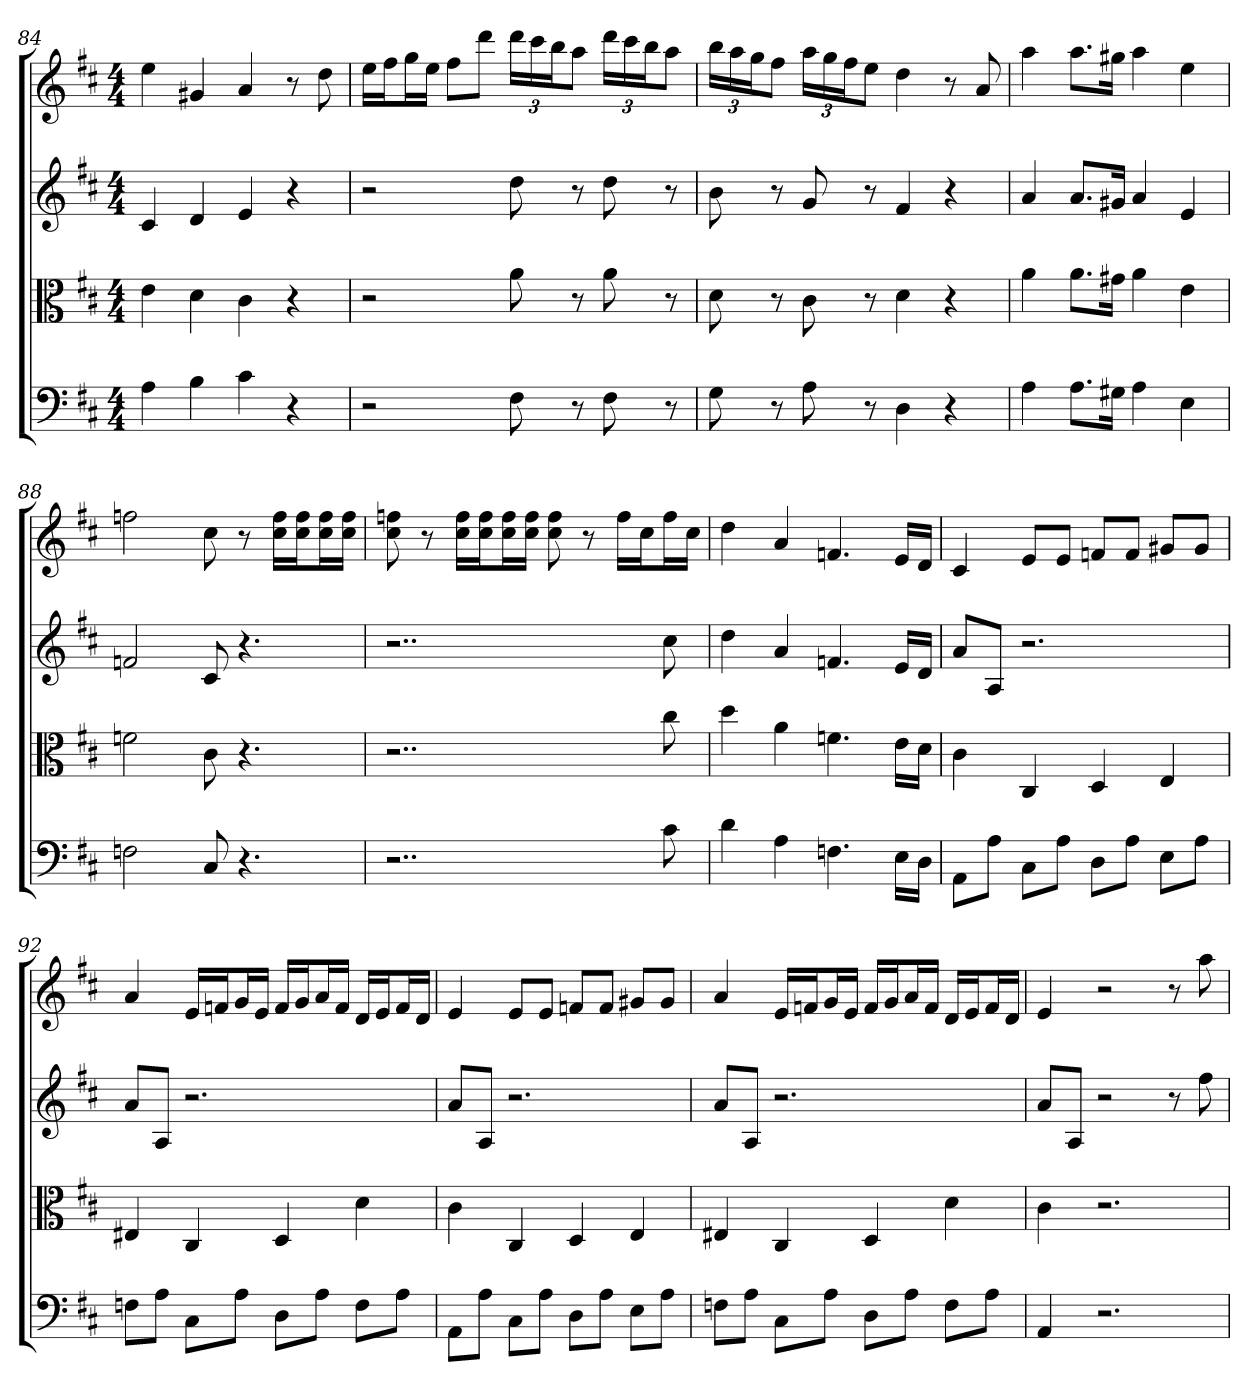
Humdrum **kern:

**kern	**kern	**kern	**kern
*part4	*part3	*part2	*part1
*staff4	*staff3	*staff2	*staff1
*clefF4	*clefC3	*	*
*k[f#c#]	*k[f#c#]	*k[f#c#]	*k[f#c#]
*D:	*D:	*D:	*D:
*M4/4	*M4/4	*M4/4	*M4/4
=84	=84	=84	=84
4A	4e	4c#	4ee
4B	4d	4d	4g#X
4c#	4c#	4e	4a
4r	4r	4r	8r
.	.	.	8dd
=85	=85	=85	=85
2r	2r	2r	16eeLL
.	.	.	16ff#J
.	.	.	16ggL
.	.	.	16eeJJ
.	.	.	8ff#L
.	.	.	8dddJ
8F#	8a	8dd	24dddLL
.	.	.	24ccc#
.	.	.	24bbJ
8r	8r	8r	8aaJ
8F#	8a	8dd	24dddLL
.	.	.	24ccc#
.	.	.	24bbJ
8r	8r	8r	8aaJ
=86	=86	=86	=86
8G	8d	8b	24bbLL
.	.	.	24aa
.	.	.	24ggJ
8r	8r	8r	8ff#J
8A	8c#	8g	24aaLL
.	.	.	24gg
.	.	.	24ff#J
8r	8r	8r	8eeJ
4D	4d	4f#	4dd
4r	4r	4r	8r
.	.	.	8a
=87	=87	=87	=87
4A	4a	4a	4aa
8.A\L	8.a\L	8.aL	8.aaL
16G#X\Jk	16g#X\Jk	16g#XJk	16gg#XJk
4A	4a	4a	4aa
4E	4e	4e	4ee
=88	=88	=88	=88
2Fn	2fn	2fn	2ffn
8C#	8c#	8c#	8cc#
4.r	4.r	4.r	8r
.	.	.	16cc# 16ffLL
.	.	.	16cc# 16ffJ
.	.	.	16cc# 16ffL
.	.	.	16cc# 16ffJJ
=89	=89	=89	=89
2..r	2..r	2..r	8cc# 8ffn
.	.	.	8r
.	.	.	16cc# 16ffLL
.	.	.	16cc# 16ffJ
.	.	.	16cc# 16ffL
.	.	.	16cc# 16ffJJ
.	.	.	8cc# 8ff
.	.	.	8r
.	.	.	16ffLL
.	.	.	16cc#J
8c#	8cc#	8cc#	16ffL
.	.	.	16cc#JJ
=90	=90	=90	=90
4d	4dd	4dd	4dd
4A	4a	4a	4a
4.Fn	4.fn	4.fn	4.fn
16E\LL	16e\LL	16eLL	16eLL
16D\JJ	16d\JJ	16dJJ	16dJJ
=91	=91	=91	=91
8AA\L	4c#	8aL	4c#
8A\J	.	8AJ	.
8C#\L	4C#	2.r	8eL
8A\J	.	.	8eJ
8D\L	4D	.	8fnL
8A\J	.	.	8fJ
8E\L	4E	.	8g#XL
8A\J	.	.	8g#J
=92	=92	=92	=92
8Fn\L	4E#X	8aL	4a
8A\J	.	8AJ	.
8C#\L	4C#	2.r	16eLL
.	.	.	16fnJ
8A\J	.	.	16gL
.	.	.	16eJJ
8D\L	4D	.	16fLL
.	.	.	16gJ
8A\J	.	.	16aL
.	.	.	16fJJ
8F\L	4d	.	16dLL
.	.	.	16eJ
8A\J	.	.	16fL
.	.	.	16dJJ
=93	=93	=93	=93
8AA\L	4c#	8aL	4e
8A\J	.	8AJ	.
8C#\L	4C#	2.r	8eL
8A\J	.	.	8eJ
8D\L	4D	.	8fnL
8A\J	.	.	8fJ
8E\L	4E	.	8g#XL
8A\J	.	.	8g#J
=94	=94	=94	=94
8Fn\L	4E#X	8aL	4a
8A\J	.	8AJ	.
8C#\L	4C#	2.r	16eLL
.	.	.	16fnJ
8A\J	.	.	16gL
.	.	.	16eJJ
8D\L	4D	.	16fLL
.	.	.	16gJ
8A\J	.	.	16aL
.	.	.	16fJJ
8F\L	4d	.	16dLL
.	.	.	16eJ
8A\J	.	.	16fL
.	.	.	16dJJ
=95	=95	=95	=95
4AA	4c#	8aL	4e
.	.	8AJ	.
2.r	2.r	2r	2r
.	.	8r	8r
.	.	8ff#	8aa
=	=	=	=
*-	*-	*-	*-
